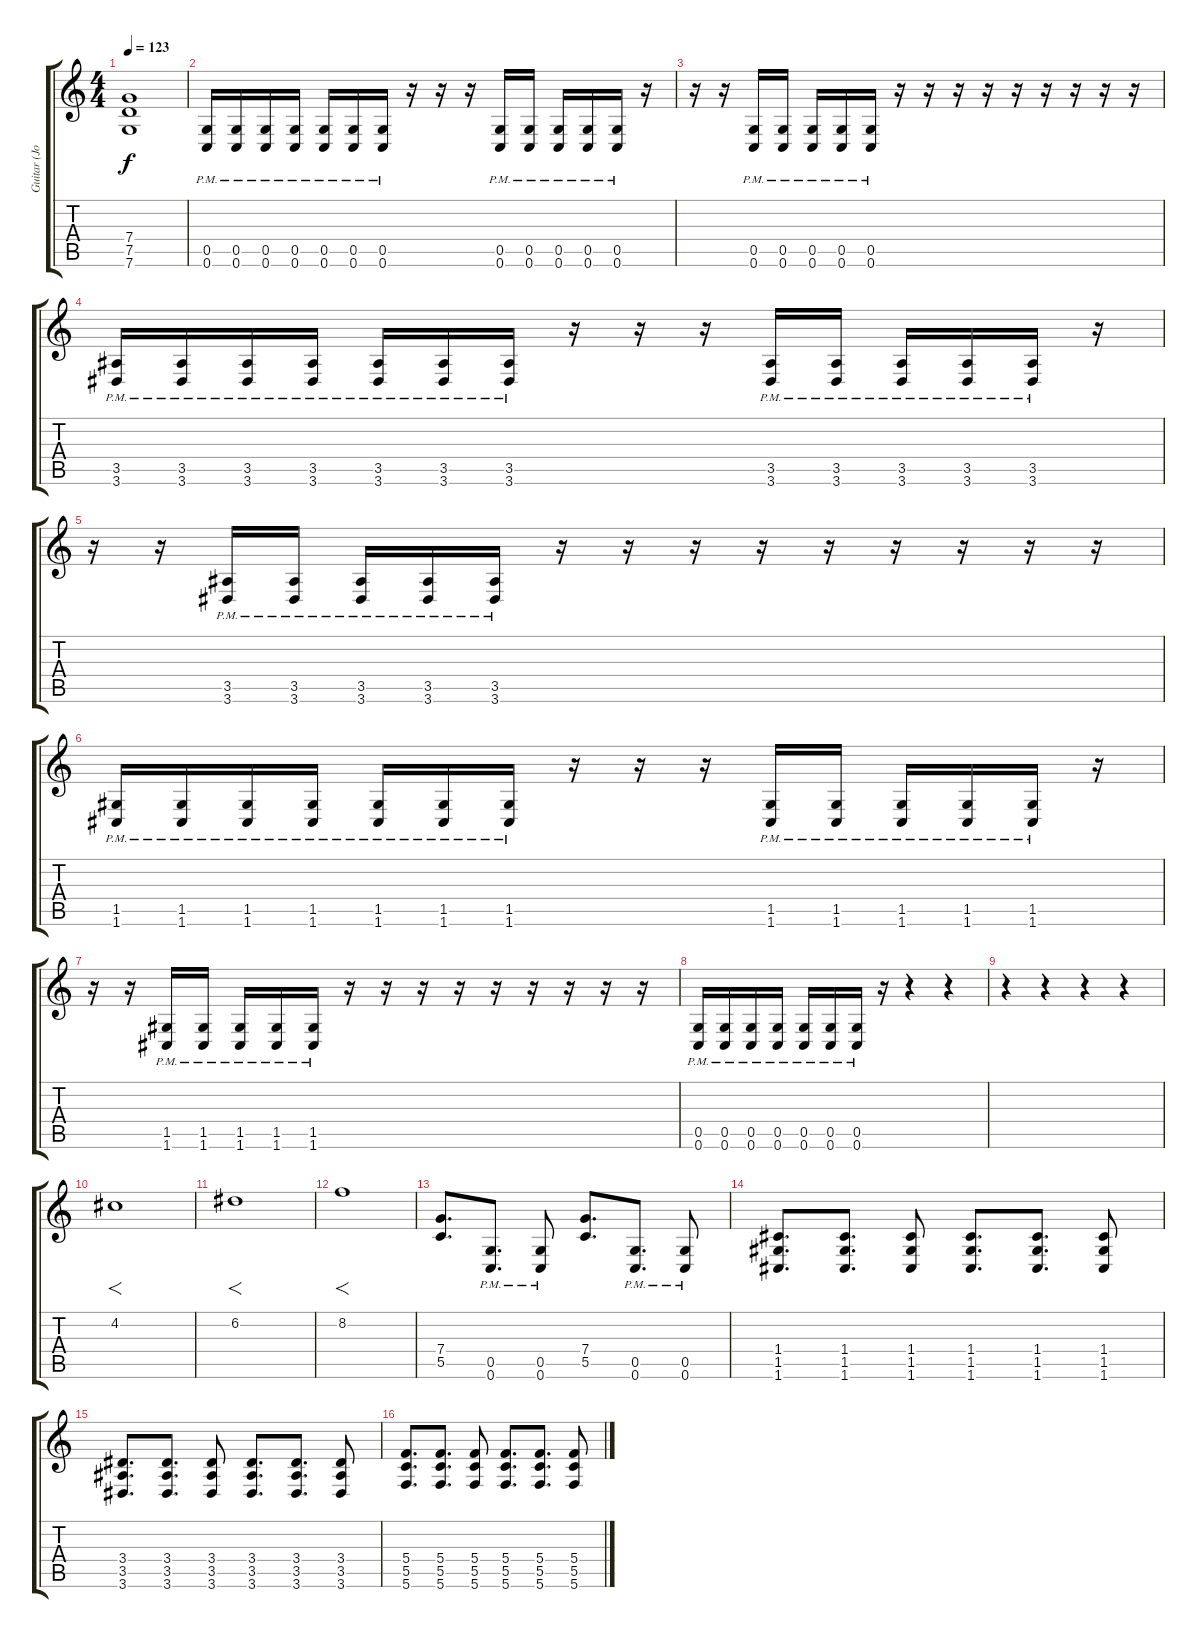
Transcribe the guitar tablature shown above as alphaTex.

\track ("Guitar (Joel)" "Guitar (Jo") {instrument distortionguitar}
\staff {score tabs}
\tuning (D4 A3 F3 C3 G2 C2) {hide}
\ts (4 4)
\tempo 123
\clef g2
\ks c
(7.4 7.5 7.6).1{dy f} |
(0.5{pm} 0.6{pm}).16 (0.5{pm} 0.6{pm}).16 (0.5{pm} 0.6{pm}).16 (0.5{pm} 0.6{pm}).16 (0.5{pm} 0.6{pm}).16 (0.5{pm} 0.6{pm}).16 (0.5{pm} 0.6{pm}).16 r.16 r.16 r.16 (0.5{pm} 0.6{pm}).16 (0.5{pm} 0.6{pm}).16 (0.5{pm} 0.6{pm}).16 (0.5{pm} 0.6{pm}).16 (0.5{pm} 0.6{pm}).16 r.16 |
r.16 r.16 (0.5{pm} 0.6{pm}).16 (0.5{pm} 0.6{pm}).16 (0.5{pm} 0.6{pm}).16 (0.5{pm} 0.6{pm}).16 (0.5{pm} 0.6{pm}).16 r.16 r.16 r.16 r.16 r.16 r.16 r.16 r.16 r.16 |
(3.5{pm} 3.6{pm}).16 (3.5{pm} 3.6{pm}).16 (3.5{pm} 3.6{pm}).16 (3.5{pm} 3.6{pm}).16 (3.5{pm} 3.6{pm}).16 (3.5{pm} 3.6{pm}).16 (3.5{pm} 3.6{pm}).16 r.16 r.16 r.16 (3.5{pm} 3.6{pm}).16 (3.5{pm} 3.6{pm}).16 (3.5{pm} 3.6{pm}).16 (3.5{pm} 3.6{pm}).16 (3.5{pm} 3.6{pm}).16 r.16 |
r.16 r.16 (3.5{pm} 3.6{pm}).16 (3.5{pm} 3.6{pm}).16 (3.5{pm} 3.6{pm}).16 (3.5{pm} 3.6{pm}).16 (3.5{pm} 3.6{pm}).16 r.16 r.16 r.16 r.16 r.16 r.16 r.16 r.16 r.16 |
(1.5{pm} 1.6{pm}).16 (1.5{pm} 1.6{pm}).16 (1.5{pm} 1.6{pm}).16 (1.5{pm} 1.6{pm}).16 (1.5{pm} 1.6{pm}).16 (1.5{pm} 1.6{pm}).16 (1.5{pm} 1.6{pm}).16 r.16 r.16 r.16 (1.5{pm} 1.6{pm}).16 (1.5{pm} 1.6{pm}).16 (1.5{pm} 1.6{pm}).16 (1.5{pm} 1.6{pm}).16 (1.5{pm} 1.6{pm}).16 r.16 |
r.16 r.16 (1.5{pm} 1.6{pm}).16 (1.5{pm} 1.6{pm}).16 (1.5{pm} 1.6{pm}).16 (1.5{pm} 1.6{pm}).16 (1.5{pm} 1.6{pm}).16 r.16 r.16 r.16 r.16 r.16 r.16 r.16 r.16 r.16 |
(0.5{pm} 0.6{pm}).16 (0.5{pm} 0.6{pm}).16 (0.5{pm} 0.6{pm}).16 (0.5{pm} 0.6{pm}).16 (0.5{pm} 0.6{pm}).16 (0.5{pm} 0.6{pm}).16 (0.5{pm} 0.6{pm}).16 r.16 r.4 r.4 |
r.4 r.4 r.4 r.4 |
4.2.1{f} |
6.2.1{f} |
8.2.1{f} |
(7.4 5.5).8{d} (0.5{pm} 0.6{pm}).8{d} (0.5{pm} 0.6{pm}).8 (7.4 5.5).8{d} (0.5{pm} 0.6{pm}).8{d} (0.5{pm} 0.6{pm}).8 |
(1.4 1.5 1.6).8{d} (1.4 1.5 1.6).8{d} (1.4 1.5 1.6).8 (1.4 1.5 1.6).8{d} (1.4 1.5 1.6).8{d} (1.4 1.5 1.6).8 |
(3.4 3.5 3.6).8{d} (3.4 3.5 3.6).8{d} (3.4 3.5 3.6).8 (3.4 3.5 3.6).8{d} (3.4 3.5 3.6).8{d} (3.4 3.5 3.6).8 |
(5.4 5.5 5.6).8{d} (5.4 5.5 5.6).8{d} (5.4 5.5 5.6).8 (5.4 5.5 5.6).8{d} (5.4 5.5 5.6).8{d} (5.4 5.5 5.6).8
